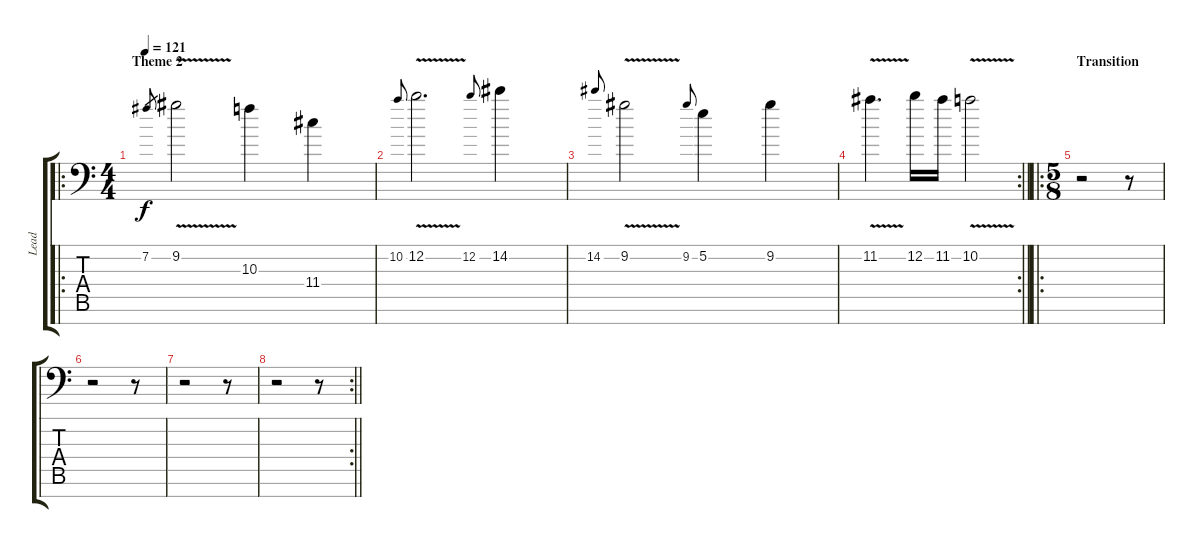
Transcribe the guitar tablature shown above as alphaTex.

\track ("Lead" "Lead") {instrument distortionguitar}
\staff {score tabs}
\tuning (E4 B3 G3 D3 A2 E2 A1) {hide}
\ro
\ts (4 4)
\section ("" "Theme 2")
\tempo 121
\clef f4
\ks c
7.2.8{gr dy f} 9.2{v}.2 10.3.4 11.4.4 |
10.2.8{gr onbeat} 12.2{v}.2{d} 12.2.8{gr onbeat} 14.2.4 |
14.2.8{gr onbeat} 9.2{v}.2 9.2.8{gr onbeat} 5.2.4 9.2.4 |
\rc 2
\barLineRight lightlight
11.2{v}.4{d} 12.2.16 11.2.16 10.2{v}.2 |
\ro
\ts (5 8)
\section ("" "Transition")
r.2 r.8 |
r.2 r.8 |
r.2 r.8 |
\rc 2
\barLineRight lightlight
r.2 r.8
